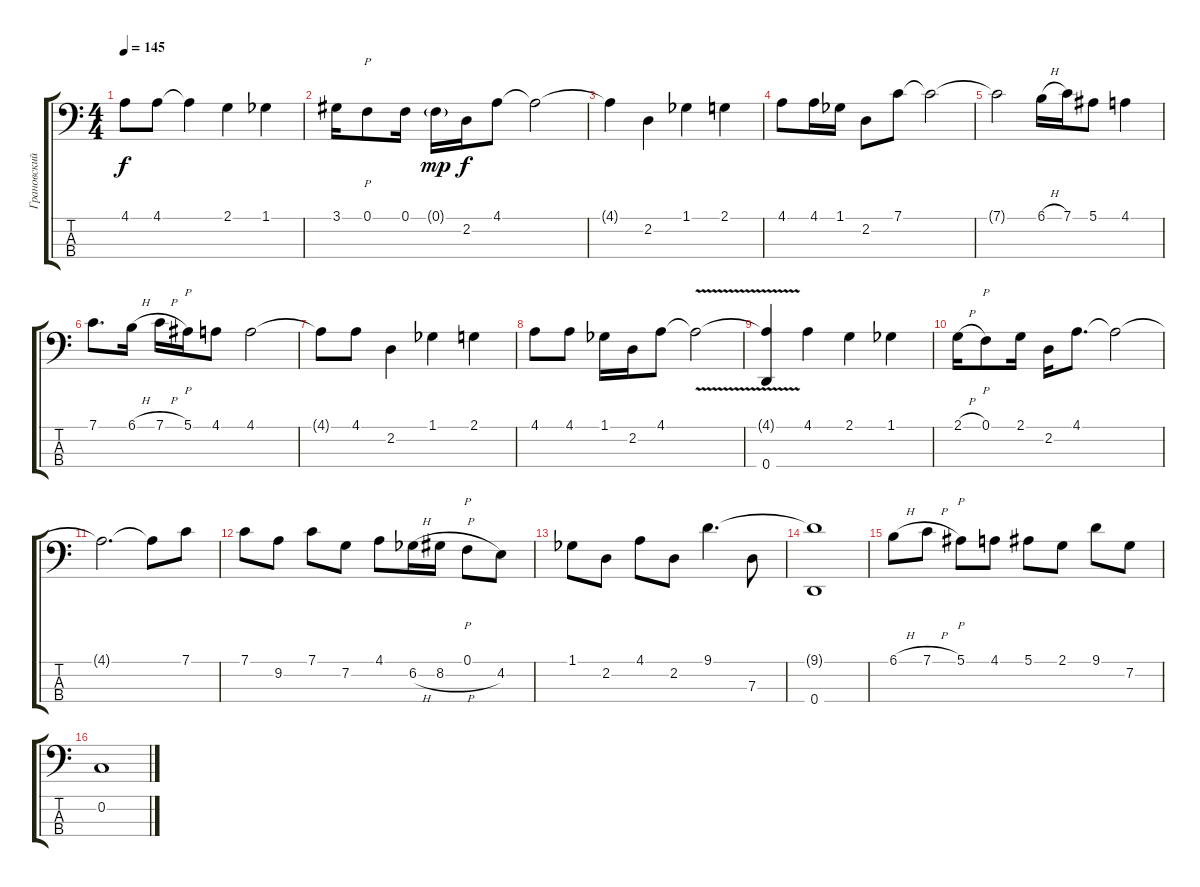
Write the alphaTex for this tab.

\track ("Грановский" "Грановский") {instrument electricbassfinger}
\staff {score tabs}
\tuning (F2 C2 G1 D1) {hide}
\ts (4 4)
\tempo 145
\clef f4
\ks c
4.1{t}.8{dy f} 4.1.8 4.1{t}.4 2.1.4 1.1{acc b}.4 |
3.1.16 0.1.8{p instrument slapbass1} 0.1.16{instrument electricbassfinger} 0.1{g}.16{dy mp} 2.2.16{dy f} 4.1.8 4.1{t}.2 |
4.1{t}.4 2.2.4 1.1{acc b}.4 2.1.4 |
4.1.8 4.1.16 1.1{acc b}.16 2.2.8 7.1.8 7.1{t}.2 |
7.1{t}.2 6.1{h}.16 7.1.16 5.1.8 4.1.4 |
7.1.8{d} 6.1{h}.16 7.1{h}.16 5.1.16{p instrument slapbass1} 4.1.8{instrument electricbassfinger} 4.1.2 |
4.1{t}.8 4.1.8 2.2.4 1.1{acc b}.4 2.1.4 |
4.1.8 4.1.8 1.1{acc b}.16 2.2.16 4.1.8 4.1{v t}.2 |
(4.1{t} 0.4).4 4.1.4 2.1.4 1.1{acc b}.4 |
2.1{h}.16 0.1.8{p instrument slapbass1} 2.1.16{instrument electricbassfinger} 2.2.16 4.1.8{d} 4.1{t}.2 |
4.1{t}.2{d} 4.1{t}.8 7.1.8 |
7.1.8 9.2.8 7.1.8 7.2.8 4.1.8 6.2{h acc b}.16 8.2{h}.16 0.1.8{p instrument slapbass1} 4.2.8{instrument electricbassfinger} |
1.1{acc b}.8 2.2.8 4.1.8 2.2.8 9.1.4{d} 7.3.8 |
(9.1{t} 0.4).1 |
6.1{h}.8 7.1{h}.8 5.1.8{p instrument slapbass1} 4.1.8{instrument electricbassfinger} 5.1.8 2.1.8 9.1.8 7.2.8 |
0.2.1
